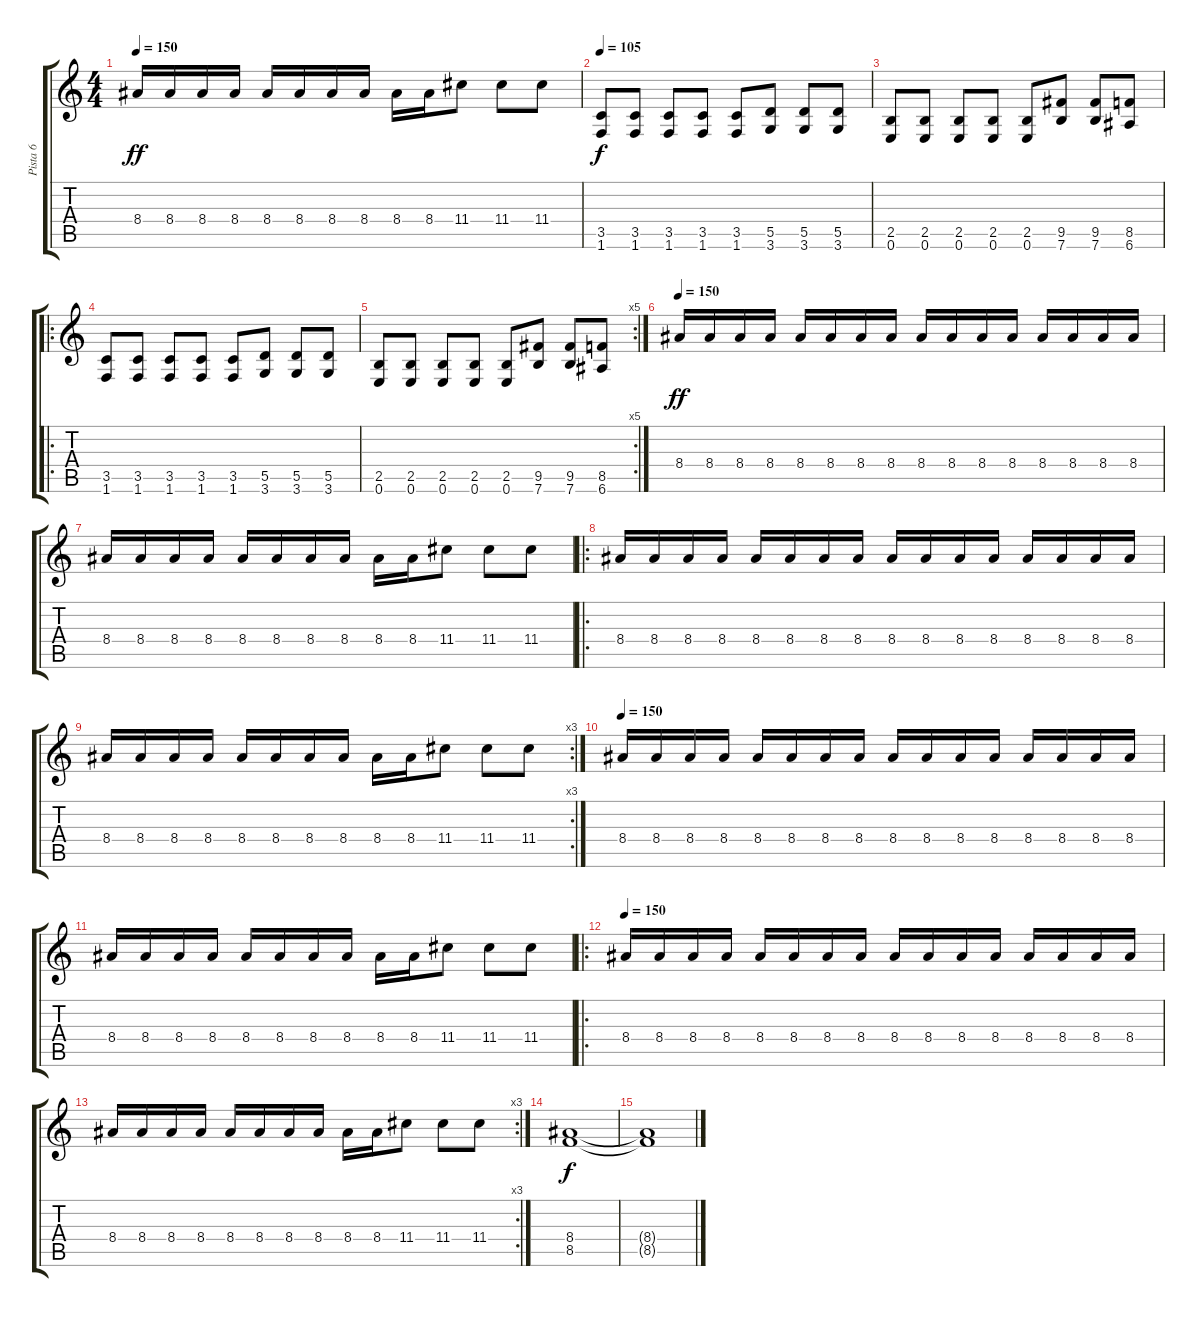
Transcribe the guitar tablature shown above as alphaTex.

\track ("Pista 6" "Pista 6") {instrument distortionguitar}
\staff {score tabs}
\tuning (E4 B3 G3 D3 A2 E2) {hide}
\ts (4 4)
\tempo 150
\clef g2
\ks c
8.4.16{dy ff} 8.4.16 8.4.16 8.4.16 8.4.16 8.4.16 8.4.16 8.4.16 8.4.16 8.4.16 11.4.8 11.4.8 11.4.8 |
\tempo 105
(3.5 1.6).8{dy f} (3.5 1.6).8 (3.5 1.6).8 (3.5 1.6).8 (3.5 1.6).8 (5.5 3.6).8 (5.5 3.6).8 (5.5 3.6).8 |
(2.5 0.6).8 (2.5 0.6).8 (2.5 0.6).8 (2.5 0.6).8 (2.5 0.6).8 (9.5 7.6).8 (9.5 7.6).8 (8.5 6.6).8 |
\ro
(3.5 1.6).8 (3.5 1.6).8 (3.5 1.6).8 (3.5 1.6).8 (3.5 1.6).8 (5.5 3.6).8 (5.5 3.6).8 (5.5 3.6).8 |
\rc 5
(2.5 0.6).8 (2.5 0.6).8 (2.5 0.6).8 (2.5 0.6).8 (2.5 0.6).8 (9.5 7.6).8 (9.5 7.6).8 (8.5 6.6).8 |
\tempo 150
8.4.16{dy ff} 8.4.16 8.4.16 8.4.16 8.4.16 8.4.16 8.4.16 8.4.16 8.4.16 8.4.16 8.4.16 8.4.16 8.4.16 8.4.16 8.4.16 8.4.16 |
8.4.16 8.4.16 8.4.16 8.4.16 8.4.16 8.4.16 8.4.16 8.4.16 8.4.16 8.4.16 11.4.8 11.4.8 11.4.8 |
\ro
8.4.16 8.4.16 8.4.16 8.4.16 8.4.16 8.4.16 8.4.16 8.4.16 8.4.16 8.4.16 8.4.16 8.4.16 8.4.16 8.4.16 8.4.16 8.4.16 |
\rc 3
8.4.16 8.4.16 8.4.16 8.4.16 8.4.16 8.4.16 8.4.16 8.4.16 8.4.16 8.4.16 11.4.8 11.4.8 11.4.8 |
\tempo 150
8.4.16 8.4.16 8.4.16 8.4.16 8.4.16 8.4.16 8.4.16 8.4.16 8.4.16 8.4.16 8.4.16 8.4.16 8.4.16 8.4.16 8.4.16 8.4.16 |
8.4.16 8.4.16 8.4.16 8.4.16 8.4.16 8.4.16 8.4.16 8.4.16 8.4.16 8.4.16 11.4.8 11.4.8 11.4.8 |
\ro
\tempo 150
8.4.16 8.4.16 8.4.16 8.4.16 8.4.16 8.4.16 8.4.16 8.4.16 8.4.16 8.4.16 8.4.16 8.4.16 8.4.16 8.4.16 8.4.16 8.4.16 |
\rc 3
8.4.16 8.4.16 8.4.16 8.4.16 8.4.16 8.4.16 8.4.16 8.4.16 8.4.16 8.4.16 11.4.8 11.4.8 11.4.8 |
(8.4 8.5).1{dy f} |
(8.4{t} 8.5{t}).1
